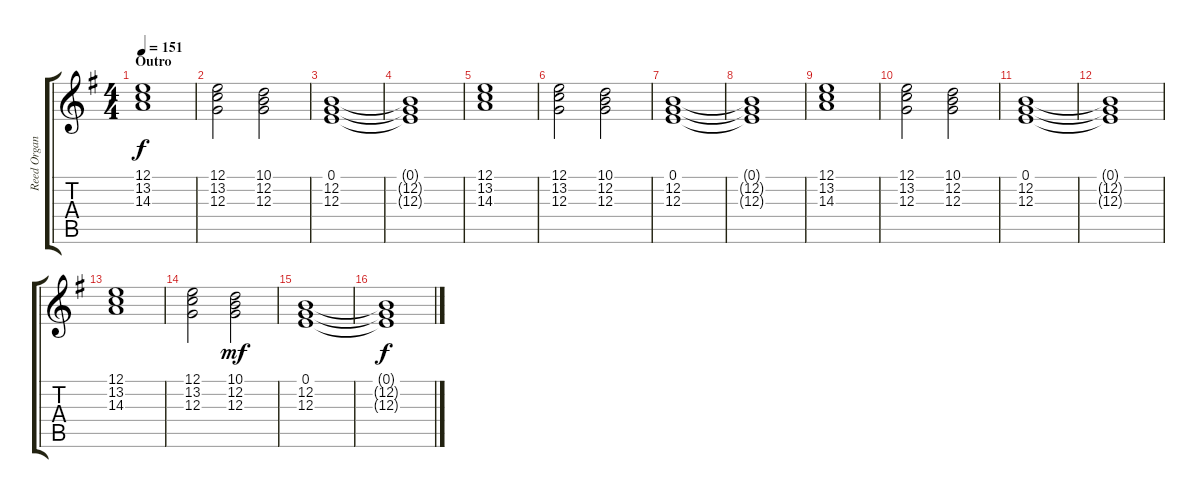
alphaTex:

\track ("Reed Organ" "Reed Organ") {instrument reedorgan}
\staff {score tabs}
\tuning (E4 B3 G3 D3 A2 E2) {hide}
\ts (4 4)
\section ("" "Outro")
\tempo 151
\clef g2
\ks eminor
(12.1 13.2 14.3).1{dy f} |
(12.1 13.2 12.3).2 (10.1 12.2 12.3).2 |
(0.1 12.2 12.3).1 |
(0.1{t} 12.2{t} 12.3{t}).1 |
(12.1 13.2 14.3).1 |
(12.1 13.2 12.3).2 (10.1 12.2 12.3).2 |
(0.1 12.2 12.3).1 |
(0.1{t} 12.2{t} 12.3{t}).1 |
(12.1 13.2 14.3).1 |
(12.1 13.2 12.3).2 (10.1 12.2 12.3).2 |
(0.1 12.2 12.3).1 |
(0.1{t} 12.2{t} 12.3{t}).1 |
(12.1 13.2 14.3).1 |
(12.1 13.2 12.3).2 (10.1 12.2 12.3).2{dy mf} |
(0.1 12.2 12.3).1 |
(0.1{t} 12.2{t} 12.3{t}).1{dy f}
